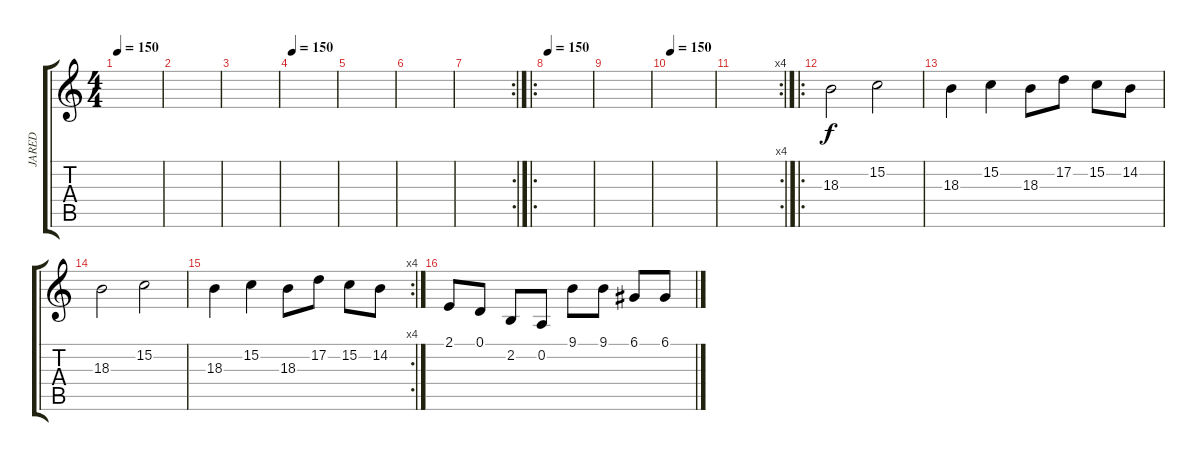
\track ("JARED" "JARED") {instrument electricgrandpiano}
\staff {score tabs}
\tuning (D4 A3 F3 C3 G2 C2) {hide}
\ts (4 4)
\tempo 150
\clef g2
\ks c
|
|
|
\tempo 150
|
|
|
\rc 2
|
\ro
\tempo 150
|
|
\tempo 150
|
\rc 4
|
\ro
18.3.2 15.2.2 |
18.3.4 15.2.4 18.3.8 17.2.8 15.2.8 14.2.8 |
18.3.2 15.2.2 |
\rc 4
18.3.4 15.2.4 18.3.8 17.2.8 15.2.8 14.2.8 |
2.1.8{instrument electricpiano1} 0.1.8 2.2.8 0.2.8 9.1.8 9.1.8 6.1.8 6.1.8
